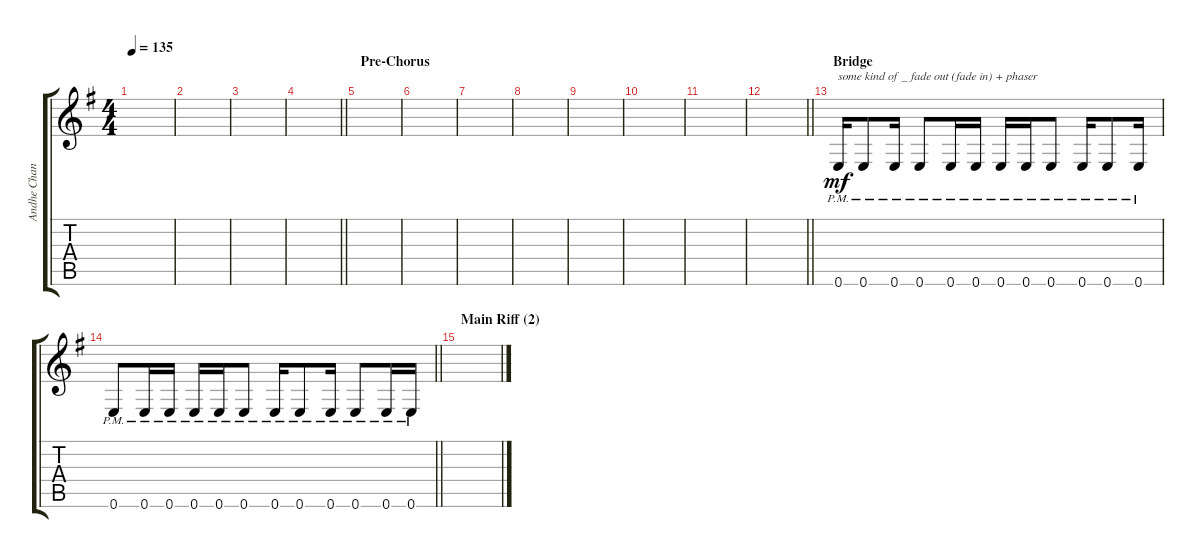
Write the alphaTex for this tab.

\track ("Andhe Chandler (lead guitar)" "Andhe Chan") {instrument overdrivenguitar}
\staff {score tabs}
\tuning (E4 B3 G3 D3 A2 E2) {hide}
\ts (4 4)
\tempo 135
\clef g2
\ks eminor
|
|
|
\barLineRight lightlight
|
\section ("" "Pre-Chorus")
|
|
|
|
|
|
|
\barLineRight lightlight
|
\section ("" "Bridge")
0.6{pm}.16{txt "some kind of _ fade out (fade in) + phaser" dy mf} 0.6{pm}.8 0.6{pm}.16 0.6{pm}.8 0.6{pm}.16 0.6{pm}.16 0.6{pm}.16 0.6{pm}.16 0.6{pm}.8 0.6{pm}.16 0.6{pm}.8 0.6{pm}.16 |
\barLineRight lightlight
0.6{pm}.8 0.6{pm}.16 0.6{pm}.16 0.6{pm}.16 0.6{pm}.16 0.6{pm}.8 0.6{pm}.16 0.6{pm}.8 0.6{pm}.16 0.6{pm}.8 0.6{pm}.16 0.6{pm}.16 |
\section ("" "Main Riff (2)")
